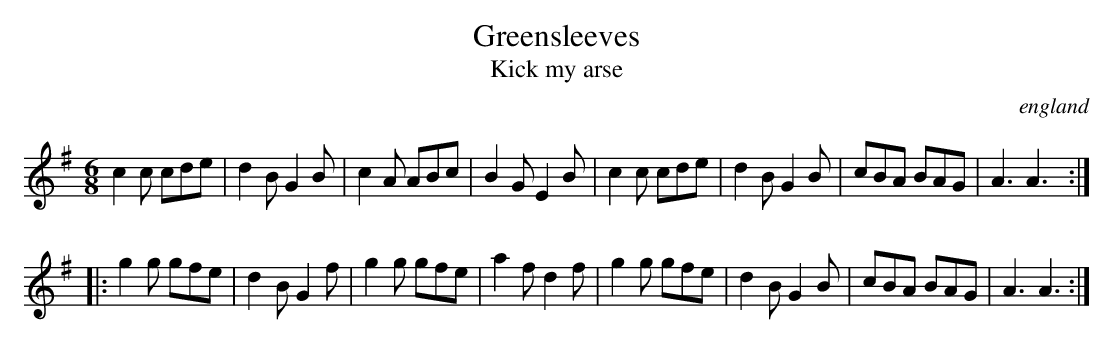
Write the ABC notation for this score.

X:1
T:Greensleeves
T:Kick my arse
O:england
M:6/8
K:Em
c2c cde | d2B G2B | c2A ABc | B2G E2B | \
c2c cde | d2B G2B | cBA BAG | A3 A3 :|
|:g2g gfe | d2B G2f | g2g gfe | a2f d2f | \
g2g gfe | d2B G2B | cBA BAG | A3 A3 :|
